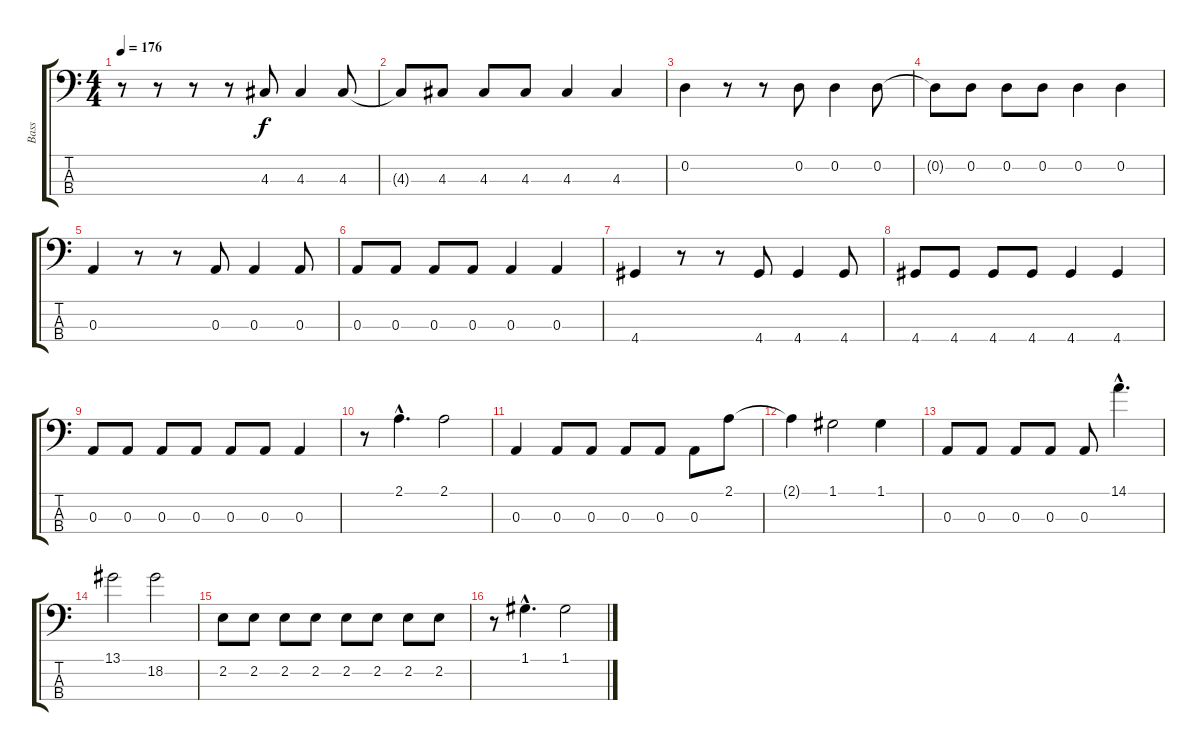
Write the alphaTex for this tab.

\track ("Bass" "Bass") {instrument electricbasspick}
\staff {score tabs}
\tuning (G2 D2 A1 E1) {hide}
\ts (4 4)
\tempo 176
\clef f4
\ks c
r.8{dy f} r.8 r.8 r.8 4.3.8 4.3.4 4.3.8 |
4.3{t}.8 4.3.8 4.3.8 4.3.8 4.3.4 4.3.4 |
0.2.4 r.8 r.8 0.2.8 0.2.4 0.2.8 |
0.2{t}.8 0.2.8 0.2.8 0.2.8 0.2.4 0.2.4 |
0.3.4 r.8 r.8 0.3.8 0.3.4 0.3.8 |
0.3.8 0.3.8 0.3.8 0.3.8 0.3.4 0.3.4 |
4.4.4 r.8 r.8 4.4.8 4.4.4 4.4.8 |
4.4.8 4.4.8 4.4.8 4.4.8 4.4.4 4.4.4 |
0.3.8 0.3.8 0.3.8 0.3.8 0.3.8 0.3.8 0.3.4 |
r.8 2.1{hac}.4{d} 2.1.2 |
0.3.4 0.3.8 0.3.8 0.3.8 0.3.8 0.3.8 2.1.8 |
2.1{t}.4 1.1.2 1.1.4 |
0.3.8 0.3.8 0.3.8 0.3.8 0.3.8 14.1{hac}.4{d} |
13.1.2 18.2.2 |
2.2.8 2.2.8 2.2.8 2.2.8 2.2.8 2.2.8 2.2.8 2.2.8 |
r.8 1.1{hac}.4{d} 1.1.2
